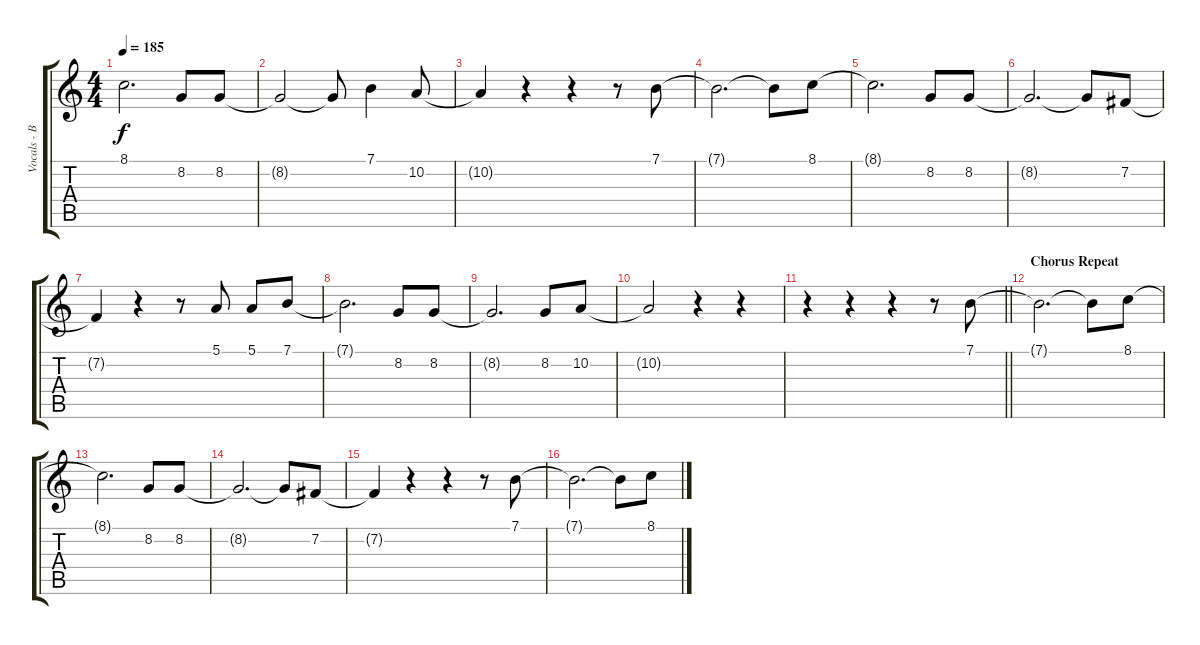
\track ("Vocals - Bruce" "Vocals - B") {instrument lead2sawtooth}
\staff {score tabs}
\tuning (E4 B3 G3 D3 A2 E2) {hide}
\ts (4 4)
\tempo 185
\clef g2
\ks c
8.1{t}.2{d dy f} 8.2.8 8.2.8 |
8.2{t}.2 8.2{t}.8 7.1.4 10.2.8 |
10.2{t}.4 r.4 r.4 r.8 7.1.8 |
7.1{t}.2{d} 7.1{t}.8 8.1.8 |
8.1{t}.2{d} 8.2.8 8.2.8 |
8.2{t}.2{d} 8.2{t}.8 7.2.8 |
7.2{t}.4 r.4 r.8 5.1.8 5.1.8 7.1.8 |
7.1{t}.2{d} 8.2.8 8.2.8 |
8.2{t}.2{d} 8.2.8 10.2.8 |
10.2{t}.2 r.4 r.4 |
\barLineRight lightlight
r.4 r.4 r.4 r.8 7.1.8 |
\section ("" "Chorus Repeat")
7.1{t}.2{d} 7.1{t}.8 8.1.8 |
8.1{t}.2{d} 8.2.8 8.2.8 |
8.2{t}.2{d} 8.2{t}.8 7.2.8 |
7.2{t}.4 r.4 r.4 r.8 7.1.8 |
7.1{t}.2{d} 7.1{t}.8 8.1.8
